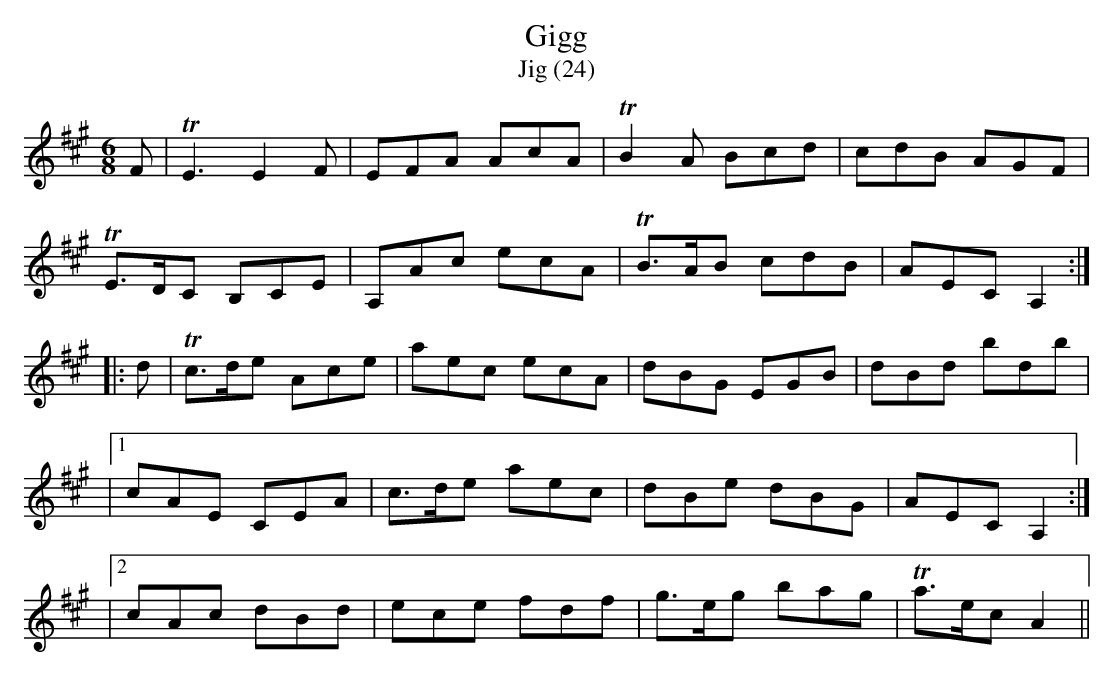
X:1
T:Gigg
T:Jig (24)
M:6/8
L:1/8
K:A
F|TE3 E2F|EFA AcA|TB2A Bcd|cdB AGF|
TE>DC B,CE|A,Ac ecA|TB>AB cdB|AEC A,2:|
|:d|Tc>de Ace|aec ecA|dBG EGB|dBd bdb|
|1 cAE CEA|c>de aec|dBe dBG|AEC A,2:|
|2 cAc dBd|ece fdf|g>eg bag|Ta>ec A2||
